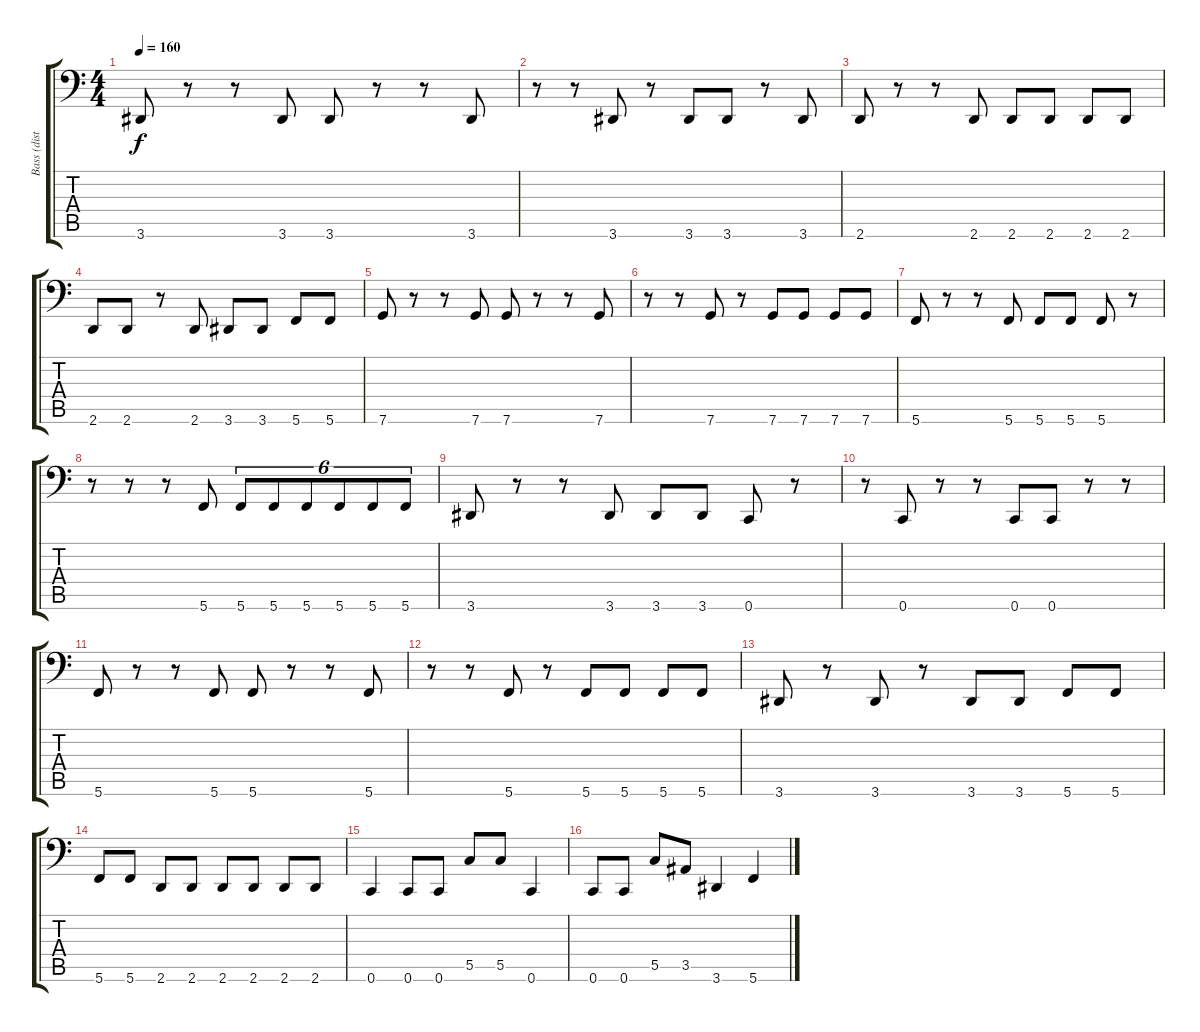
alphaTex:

\track ("Bass (distortion)" "Bass (dist") {instrument synthbass1}
\staff {score tabs}
\tuning (D3 A2 F2 C2 G1 C1) {hide}
\ts (4 4)
\tempo 160
\clef f4
\ks c
3.6.8{dy f} r.8 r.8 3.6.8 3.6.8 r.8 r.8 3.6.8 |
r.8 r.8 3.6.8 r.8 3.6.8 3.6.8 r.8 3.6.8 |
2.6.8 r.8 r.8 2.6.8 2.6.8 2.6.8 2.6.8 2.6.8 |
2.6.8 2.6.8 r.8 2.6.8 3.6.8 3.6.8 5.6.8 5.6.8 |
7.6.8 r.8 r.8 7.6.8 7.6.8 r.8 r.8 7.6.8 |
r.8 r.8 7.6.8 r.8 7.6.8 7.6.8 7.6.8 7.6.8 |
5.6.8 r.8 r.8 5.6.8 5.6.8 5.6.8 5.6.8 r.8 |
r.8 r.8 r.8 5.6.8 5.6.8{tu (6 4)} 5.6.8{tu (6 4)} 5.6.8{tu (6 4)} 5.6.8{tu (6 4)} 5.6.8{tu (6 4)} 5.6.8{tu (6 4)} |
3.6.8 r.8 r.8 3.6.8 3.6.8 3.6.8 0.6.8 r.8 |
r.8 0.6.8 r.8 r.8 0.6.8 0.6.8 r.8 r.8 |
5.6.8 r.8 r.8 5.6.8 5.6.8 r.8 r.8 5.6.8 |
r.8 r.8 5.6.8 r.8 5.6.8 5.6.8 5.6.8 5.6.8 |
3.6.8 r.8 3.6.8 r.8 3.6.8 3.6.8 5.6.8 5.6.8 |
5.6.8 5.6.8 2.6.8 2.6.8 2.6.8 2.6.8 2.6.8 2.6.8 |
0.6.4 0.6.8 0.6.8 5.5.8 5.5.8 0.6.4 |
0.6.8 0.6.8 5.5.8 3.5.8 3.6.4 5.6.4
